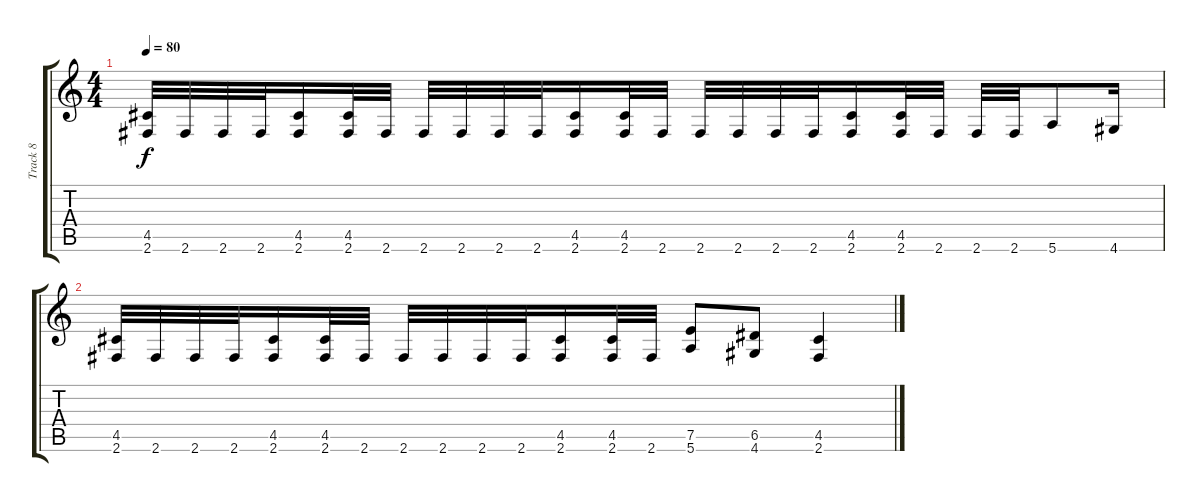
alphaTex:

\track ("Track 8" "Track 8") {instrument electricbasspick}
\staff {score tabs}
\tuning (E4 B3 G3 D3 A2 E2) {hide}
\ts (4 4)
\tempo 80
\clef g2
\ks c
(4.5 2.6).32{dy f} 2.6.32 2.6.32 2.6.32 (4.5 2.6).16 (4.5 2.6).32 2.6.32 2.6.32 2.6.32 2.6.32 2.6.32 (4.5 2.6).16 (4.5 2.6).32 2.6.32 2.6.32 2.6.32 2.6.32 2.6.32 (4.5 2.6).16 (4.5 2.6).32 2.6.32 2.6.32 2.6.32 5.6.8 4.6.16 |
(4.5 2.6).32 2.6.32 2.6.32 2.6.32 (4.5 2.6).16 (4.5 2.6).32 2.6.32 2.6.32 2.6.32 2.6.32 2.6.32 (4.5 2.6).16 (4.5 2.6).32 2.6.32 (7.5 5.6).8 (6.5 4.6).8 (4.5 2.6).4
